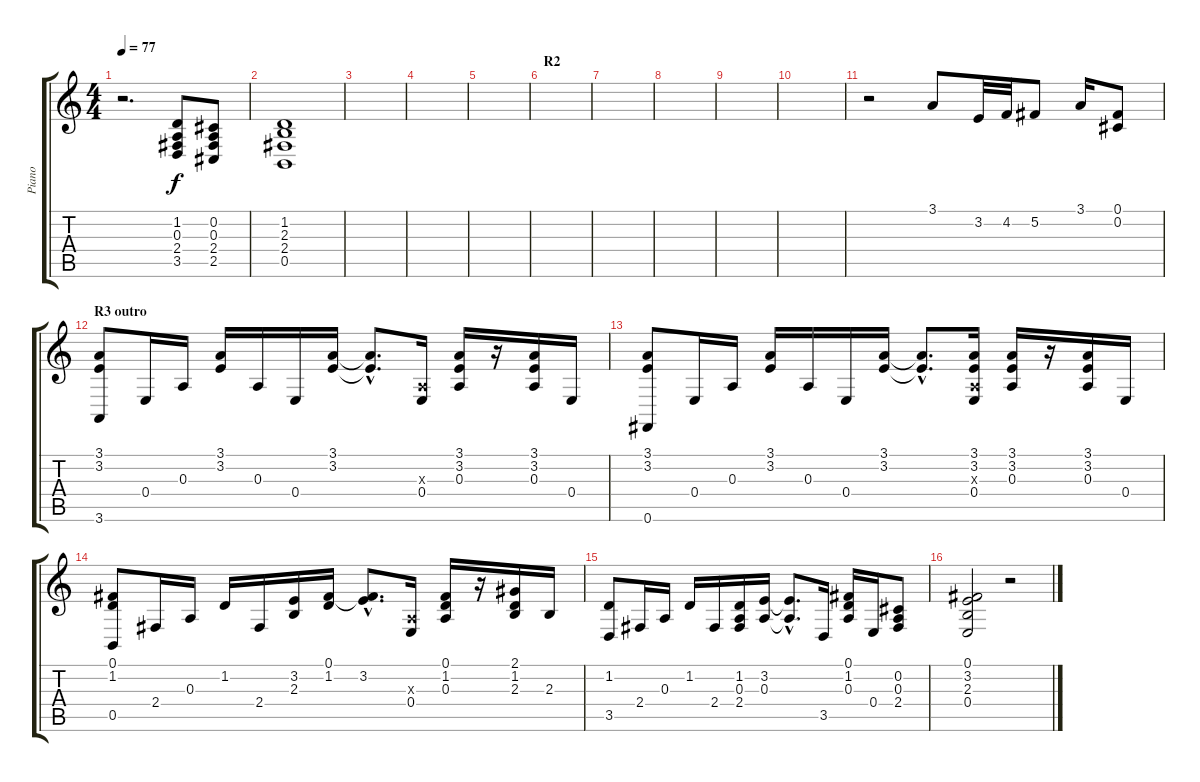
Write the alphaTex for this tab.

\track ("Piano" "Piano") {instrument brightacousticpiano}
\staff {score tabs}
\tuning (Gb4 Db4 A3 E3 B2 Gb2) {hide}
\ts (4 4)
\tempo 77
\clef g2
\ks c
r.2{d dy f} (1.2 0.3 2.4 3.5).8 (0.2 0.3 2.4 2.5).8 |
(1.2 2.3 2.4 0.5).1 |
|
|
|
\section ("" "R2")
|
|
|
|
|
r.2 3.1.8 3.2.32 4.2.32 5.2.8 3.1.16 (0.1 0.2).8 |
\section ("" "R3 outro")
(3.1 3.2 3.6).8 0.4.16 0.3.16 (3.1 3.2).16 0.3.16 0.4.16 (3.1 3.2).16 (3.1{hac t} 3.2{hac t}).8{d} (0.3{x} 0.4).16 (3.1 3.2 0.3).16 r.16 (3.1 3.2 0.3).16 0.4.16 |
(3.1 3.2 0.6).8 0.4.16 0.3.16 (3.1 3.2).16 0.3.16 0.4.16 (3.1 3.2).16 (3.1{hac t} 3.2{hac t}).8{d} (3.1 3.2 0.3{x} 0.4).16 (3.1 3.2 0.3).16 r.16 (3.1 3.2 0.3).16 0.4.16 |
(0.1 1.2 0.5).8 2.4.16 0.3.16 1.2.16 2.4.16 (3.2 2.3).16 (0.1 1.2).16 (0.1{hac t} 3.2{hac}).8{d} (0.3{x} 0.4).16 (0.1 1.2 0.3).16 r.16 (2.1 1.2 2.3).16 2.3.16 |
(1.2 3.5).8 2.4.16 0.3.16 1.2.16 2.4.16 (1.2 0.3 2.4).16 (3.2 0.3).16 (3.2{hac t} 0.3{hac t}).8{d} 3.5.16 (0.1 1.2 0.3).16 0.4.16 (0.2 0.3 2.4).8 |
(0.1 3.2 2.3 0.4).2 r.2
